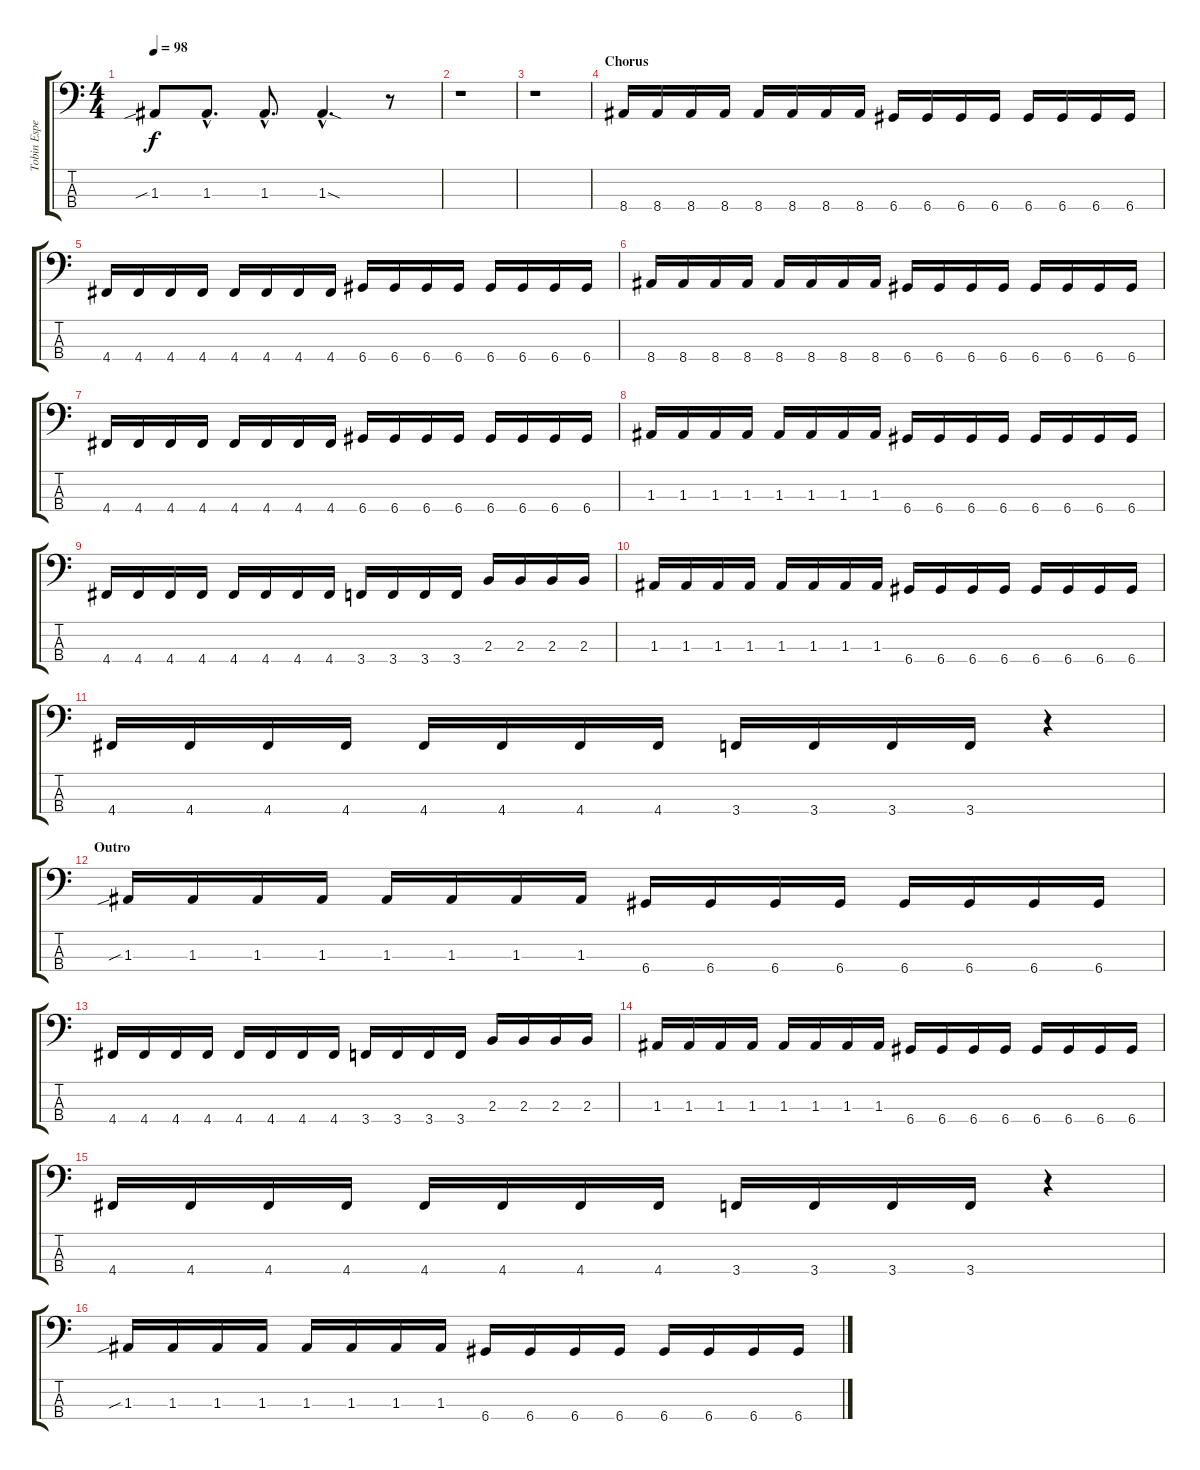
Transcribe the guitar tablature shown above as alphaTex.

\track ("Tobin Esperance - Bass" "Tobin Espe") {instrument electricbassfinger}
\staff {score tabs}
\tuning (G2 D2 A1 D1) {hide}
\ts (4 4)
\tempo 98
\clef f4
\ks c
1.3{sib}.8{dy f} 1.3{hac}.8{d} 1.3{hac}.8{d} 1.3{sod hac}.4{d} r.8 |
r.1 |
r.1 |
\section ("" "Chorus")
8.4.16 8.4.16 8.4.16 8.4.16 8.4.16 8.4.16 8.4.16 8.4.16 6.4.16 6.4.16 6.4.16 6.4.16 6.4.16 6.4.16 6.4.16 6.4.16 |
4.4.16 4.4.16 4.4.16 4.4.16 4.4.16 4.4.16 4.4.16 4.4.16 6.4.16 6.4.16 6.4.16 6.4.16 6.4.16 6.4.16 6.4.16 6.4.16 |
8.4.16 8.4.16 8.4.16 8.4.16 8.4.16 8.4.16 8.4.16 8.4.16 6.4.16 6.4.16 6.4.16 6.4.16 6.4.16 6.4.16 6.4.16 6.4.16 |
4.4.16 4.4.16 4.4.16 4.4.16 4.4.16 4.4.16 4.4.16 4.4.16 6.4.16 6.4.16 6.4.16 6.4.16 6.4.16 6.4.16 6.4.16 6.4.16 |
1.3.16 1.3.16 1.3.16 1.3.16 1.3.16 1.3.16 1.3.16 1.3.16 6.4.16 6.4.16 6.4.16 6.4.16 6.4.16 6.4.16 6.4.16 6.4.16 |
4.4.16 4.4.16 4.4.16 4.4.16 4.4.16 4.4.16 4.4.16 4.4.16 3.4.16 3.4.16 3.4.16 3.4.16 2.3.16 2.3.16 2.3.16 2.3.16 |
1.3.16 1.3.16 1.3.16 1.3.16 1.3.16 1.3.16 1.3.16 1.3.16 6.4.16 6.4.16 6.4.16 6.4.16 6.4.16 6.4.16 6.4.16 6.4.16 |
4.4.16 4.4.16 4.4.16 4.4.16 4.4.16 4.4.16 4.4.16 4.4.16 3.4.16 3.4.16 3.4.16 3.4.16 r.4 |
\section ("" "Outro")
1.3{sib}.16 1.3.16 1.3.16 1.3.16 1.3.16 1.3.16 1.3.16 1.3.16 6.4.16 6.4.16 6.4.16 6.4.16 6.4.16 6.4.16 6.4.16 6.4.16 |
4.4.16 4.4.16 4.4.16 4.4.16 4.4.16 4.4.16 4.4.16 4.4.16 3.4.16 3.4.16 3.4.16 3.4.16 2.3.16 2.3.16 2.3.16 2.3.16 |
1.3.16 1.3.16 1.3.16 1.3.16 1.3.16 1.3.16 1.3.16 1.3.16 6.4.16 6.4.16 6.4.16 6.4.16 6.4.16 6.4.16 6.4.16 6.4.16 |
4.4.16 4.4.16 4.4.16 4.4.16 4.4.16 4.4.16 4.4.16 4.4.16 3.4.16 3.4.16 3.4.16 3.4.16 r.4 |
1.3{sib}.16 1.3.16 1.3.16 1.3.16 1.3.16 1.3.16 1.3.16 1.3.16 6.4.16 6.4.16 6.4.16 6.4.16 6.4.16 6.4.16 6.4.16 6.4.16
